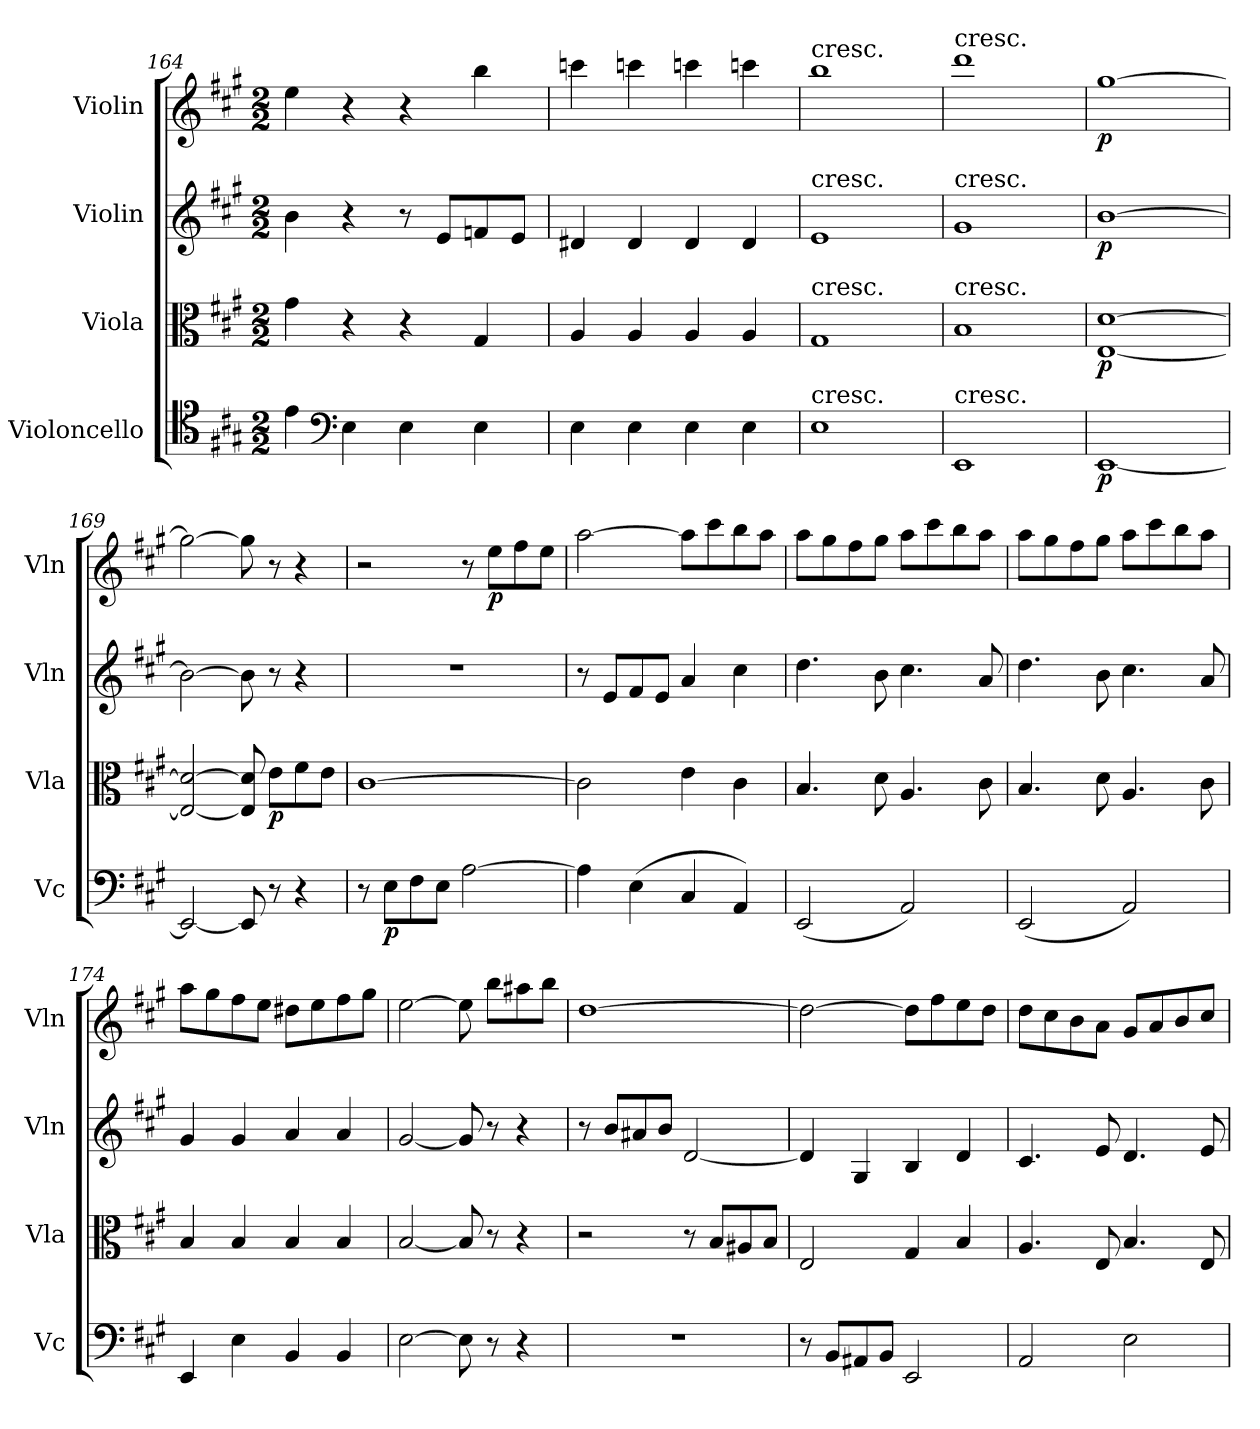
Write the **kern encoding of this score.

**kern	**dynam	**kern	**dynam	**kern	**dynam	**kern	**dynam
*part4	*part4	*part3	*part3	*part2	*part2	*part1	*part1
*staff4	*staff4	*staff3	*staff3	*staff2	*staff2	*staff1	*staff1
*I"Violoncello	*	*I"Viola	*	*I"Violin	*	*I"Violin	*
*I'Vc	*	*I'Vla	*	*I'Vln	*	*I'Vln	*
*clefC4	*	*clefC3	*	*clefG2	*	*clefG2	*
*k[f#c#g#]	*	*k[f#c#g#]	*	*k[f#c#g#]	*	*k[f#c#g#]	*
*A:	*	*A:	*	*A:	*	*A:	*
*M2/2	*	*M2/2	*	*M2/2	*	*M2/2	*
=164	=164	=164	=164	=164	=164	=164	=164
4e\	.	4g#\	.	4b\	.	4ee\	.
*clefF4	*	*	*	*	*	*	*
4E\	.	4r	.	4r	.	4r	.
4E\	.	4r	.	8r	.	4r	.
.	.	.	.	8e/L	.	.	.
4E\	.	4G#/	.	8fn/	.	4bb\	.
.	.	.	.	8e/J	.	.	.
=165	=165	=165	=165	=165	=165	=165	=165
4E\	.	4A/	.	4d#X/	.	4cccn\	.
4E\	.	4A/	.	4d#/	.	4cccn\	.
4E\	.	4A/	.	4d#/	.	4cccn\	.
4E\	.	4A/	.	4d#/	.	4cccn\	.
=166	=166	=166	=166	=166	=166	=166	=166
!	!	!	!	!	!	!LO:TX:t=cresc.	!
!	!	!	!	!LO:TX:t=cresc.	!	!	!
!	!	!LO:TX:t=cresc.	!	!	!	!	!
!LO:TX:t=cresc.	!	!	!	!	!	!	!
1E	.	1G#	.	1e	.	1bb	.
=167	=167	=167	=167	=167	=167	=167	=167
!	!	!	!	!	!	!LO:TX:t=cresc.	!
!	!	!	!	!LO:TX:t=cresc.	!	!	!
!	!	!LO:TX:t=cresc.	!	!	!	!	!
!LO:TX:t=cresc.	!	!	!	!	!	!	!
1EE	.	1B	.	1g#	.	1ddd	.
=168	=168	=168	=168	=168	=168	=168	=168
[1EE	p	[1E [1d	p	[1b	p	[1gg#	p
=169	=169	=169	=169	=169	=169	=169	=169
2EE/_	.	2E_/ 2d_/	.	2b\_	.	2gg#\_	.
8EE/]	.	8E]/ 8d]/	.	8b\]	.	8gg#\]	.
8r	.	8e\L	p	8r	.	8r	.
4r	.	8f#\	.	4r	.	4r	.
.	.	8e\J	.	.	.	.	.
=170	=170	=170	=170	=170	=170	=170	=170
8r	.	[1c#	.	1r	.	2r	.
8E\L	p	.	.	.	.	.	.
8F#\	.	.	.	.	.	.	.
8E\J	.	.	.	.	.	.	.
[2A\	.	.	.	.	.	8r	.
.	.	.	.	.	.	8ee\L	p
.	.	.	.	.	.	8ff#\	.
.	.	.	.	.	.	8ee\J	.
=171	=171	=171	=171	=171	=171	=171	=171
4A\]	.	2c#\]	.	8r	.	[2aa\	.
.	.	.	.	8e/L	.	.	.
(4E\	.	.	.	8f#/	.	.	.
.	.	.	.	8e/J	.	.	.
4C#/	.	4e\	.	4a/	.	8aa\L]	.
.	.	.	.	.	.	8ccc#\	.
4AA/)	.	4c#\	.	4cc#\	.	8bb\	.
.	.	.	.	.	.	8aa\J	.
=172	=172	=172	=172	=172	=172	=172	=172
(2EE/	.	4.B/	.	4.dd\	.	8aa\L	.
.	.	.	.	.	.	8gg#\	.
.	.	.	.	.	.	8ff#\	.
.	.	8d\	.	8b\	.	8gg#\J	.
2AA/)	.	4.A/	.	4.cc#\	.	8aa\L	.
.	.	.	.	.	.	8ccc#\	.
.	.	.	.	.	.	8bb\	.
.	.	8c#\	.	8a/	.	8aa\J	.
=173	=173	=173	=173	=173	=173	=173	=173
(2EE/	.	4.B/	.	4.dd\	.	8aa\L	.
.	.	.	.	.	.	8gg#\	.
.	.	.	.	.	.	8ff#\	.
.	.	8d\	.	8b\	.	8gg#\J	.
2AA/)	.	4.A/	.	4.cc#\	.	8aa\L	.
.	.	.	.	.	.	8ccc#\	.
.	.	.	.	.	.	8bb\	.
.	.	8c#\	.	8a/	.	8aa\J	.
=174	=174	=174	=174	=174	=174	=174	=174
4EE/	.	4B/	.	4g#/	.	8aa\L	.
.	.	.	.	.	.	8gg#\	.
4E\	.	4B/	.	4g#/	.	8ff#\	.
.	.	.	.	.	.	8ee\J	.
4BB/	.	4B/	.	4a/	.	8dd#X\L	.
.	.	.	.	.	.	8ee\	.
4BB/	.	4B/	.	4a/	.	8ff#\	.
.	.	.	.	.	.	8gg#\J	.
=175	=175	=175	=175	=175	=175	=175	=175
[2E\	.	[2B/	.	[2g#/	.	[2ee\	.
8E\]	.	8B/]	.	8g#/]	.	8ee\]	.
8r	.	8r	.	8r	.	8bb\L	.
4r	.	4r	.	4r	.	8aa#X\	.
.	.	.	.	.	.	8bb\J	.
=176	=176	=176	=176	=176	=176	=176	=176
1r	.	2r	.	8r	.	[1dd	.
.	.	.	.	8b/L	.	.	.
.	.	.	.	8a#X/	.	.	.
.	.	.	.	8b/J	.	.	.
.	.	8r	.	[2d/	.	.	.
.	.	8B/L	.	.	.	.	.
.	.	8A#X/	.	.	.	.	.
.	.	8B/J	.	.	.	.	.
=177	=177	=177	=177	=177	=177	=177	=177
8r	.	2E/	.	4d/]	.	2dd\_	.
8BB/L	.	.	.	.	.	.	.
8AA#X/	.	.	.	4G#/	.	.	.
8BB/J	.	.	.	.	.	.	.
2EE/	.	4G#/	.	4B/	.	8dd\L]	.
.	.	.	.	.	.	8ff#\	.
.	.	4B/	.	4d/	.	8ee\	.
.	.	.	.	.	.	8dd\J	.
=178	=178	=178	=178	=178	=178	=178	=178
2AA/	.	4.A/	.	4.c#/	.	8dd\L	.
.	.	.	.	.	.	8cc#\	.
.	.	.	.	.	.	8b\	.
.	.	8E/	.	8e/	.	8a\J	.
2E\	.	4.B/	.	4.d/	.	8g#/L	.
.	.	.	.	.	.	8a/	.
.	.	.	.	.	.	8b/	.
.	.	8E/	.	8e/	.	8cc#/J	.
=	=	=	=	=	=	=	=
*-	*-	*-	*-	*-	*-	*-	*-
